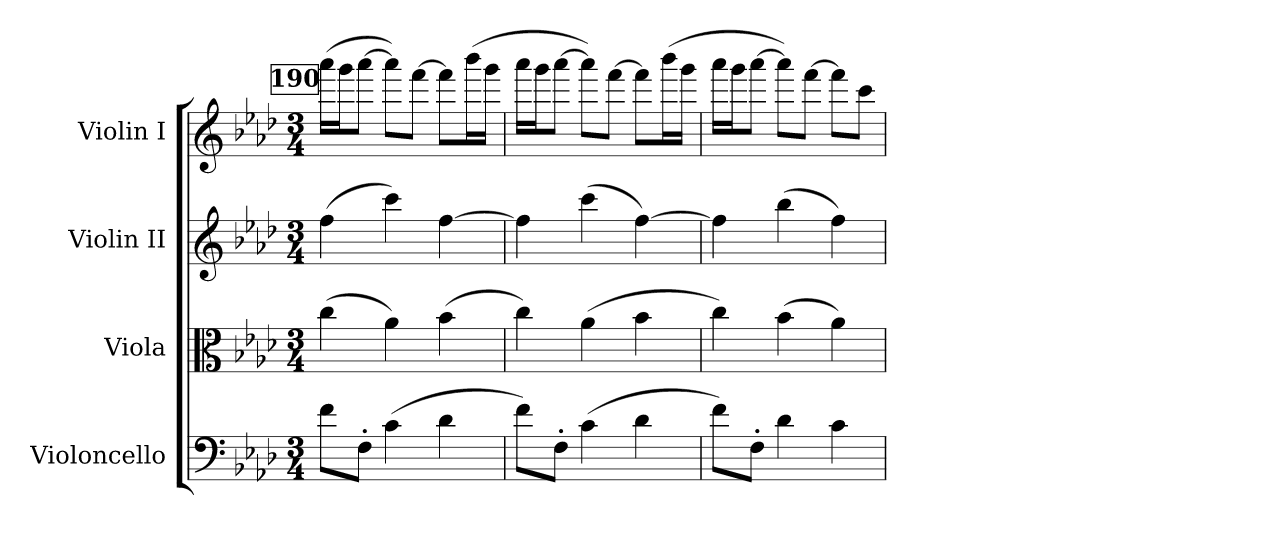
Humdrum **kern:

**kern	**kern	**kern	**kern
*part4	*part3	*part2	*part1
*staff4	*staff3	*staff2	*staff1
*I"Violoncello	*I"Viola	*I"Violin II	*I"Violin I
*I'Vc	*I'Vla	*I'Vln	*I'Vln
*clefF4	*clefC3	*clefG2	*clefG2
*k[b-e-a-d-]	*k[b-e-a-d-]	*k[b-e-a-d-]	*k[b-e-a-d-]
*M3/4	*M3/4	*M3/4	*M3/4
!!LO:REH:place=s1:a:B:fs=14:t=190
=190	=190	=190	=190
8f\L	(4cc\	(4ff\	(16aaa-\LL
.	.	.	16ggg\J
8F'\J	.	.	[8aaa-\J
(4c\	4a-\)	4ccc\)	8aaa-\L])
.	.	.	[8fff\J
4d-\	(4b-\	[4ff\	8fff\L]
.	.	.	(16bbb-\L
.	.	.	16ggg\JJ
=191	=191	=191	=191
8f\L)	4cc\)	4ff\]	16aaa-\LL
.	.	.	16ggg\J
8F'\J	.	.	[8aaa-\J
(4c\	(4a-\	(4ccc\	8aaa-\L])
.	.	.	[8fff\J
4d-\	4b-\	[4ff\)	8fff\L]
.	.	.	(16bbb-\L
.	.	.	16ggg\JJ
=192	=192	=192	=192
8f\L)	4cc\)	4ff\]	16aaa-\LL
.	.	.	16ggg\J
8F'\J	.	.	[8aaa-\J
4d-\	(4b-\	(4bb-\	8aaa-\L])
.	.	.	[8fff\J
4c\	4a-\)	4ff\)	8fff\L]
.	.	.	8ccc\J
=	=	=	=
*-	*-	*-	*-
